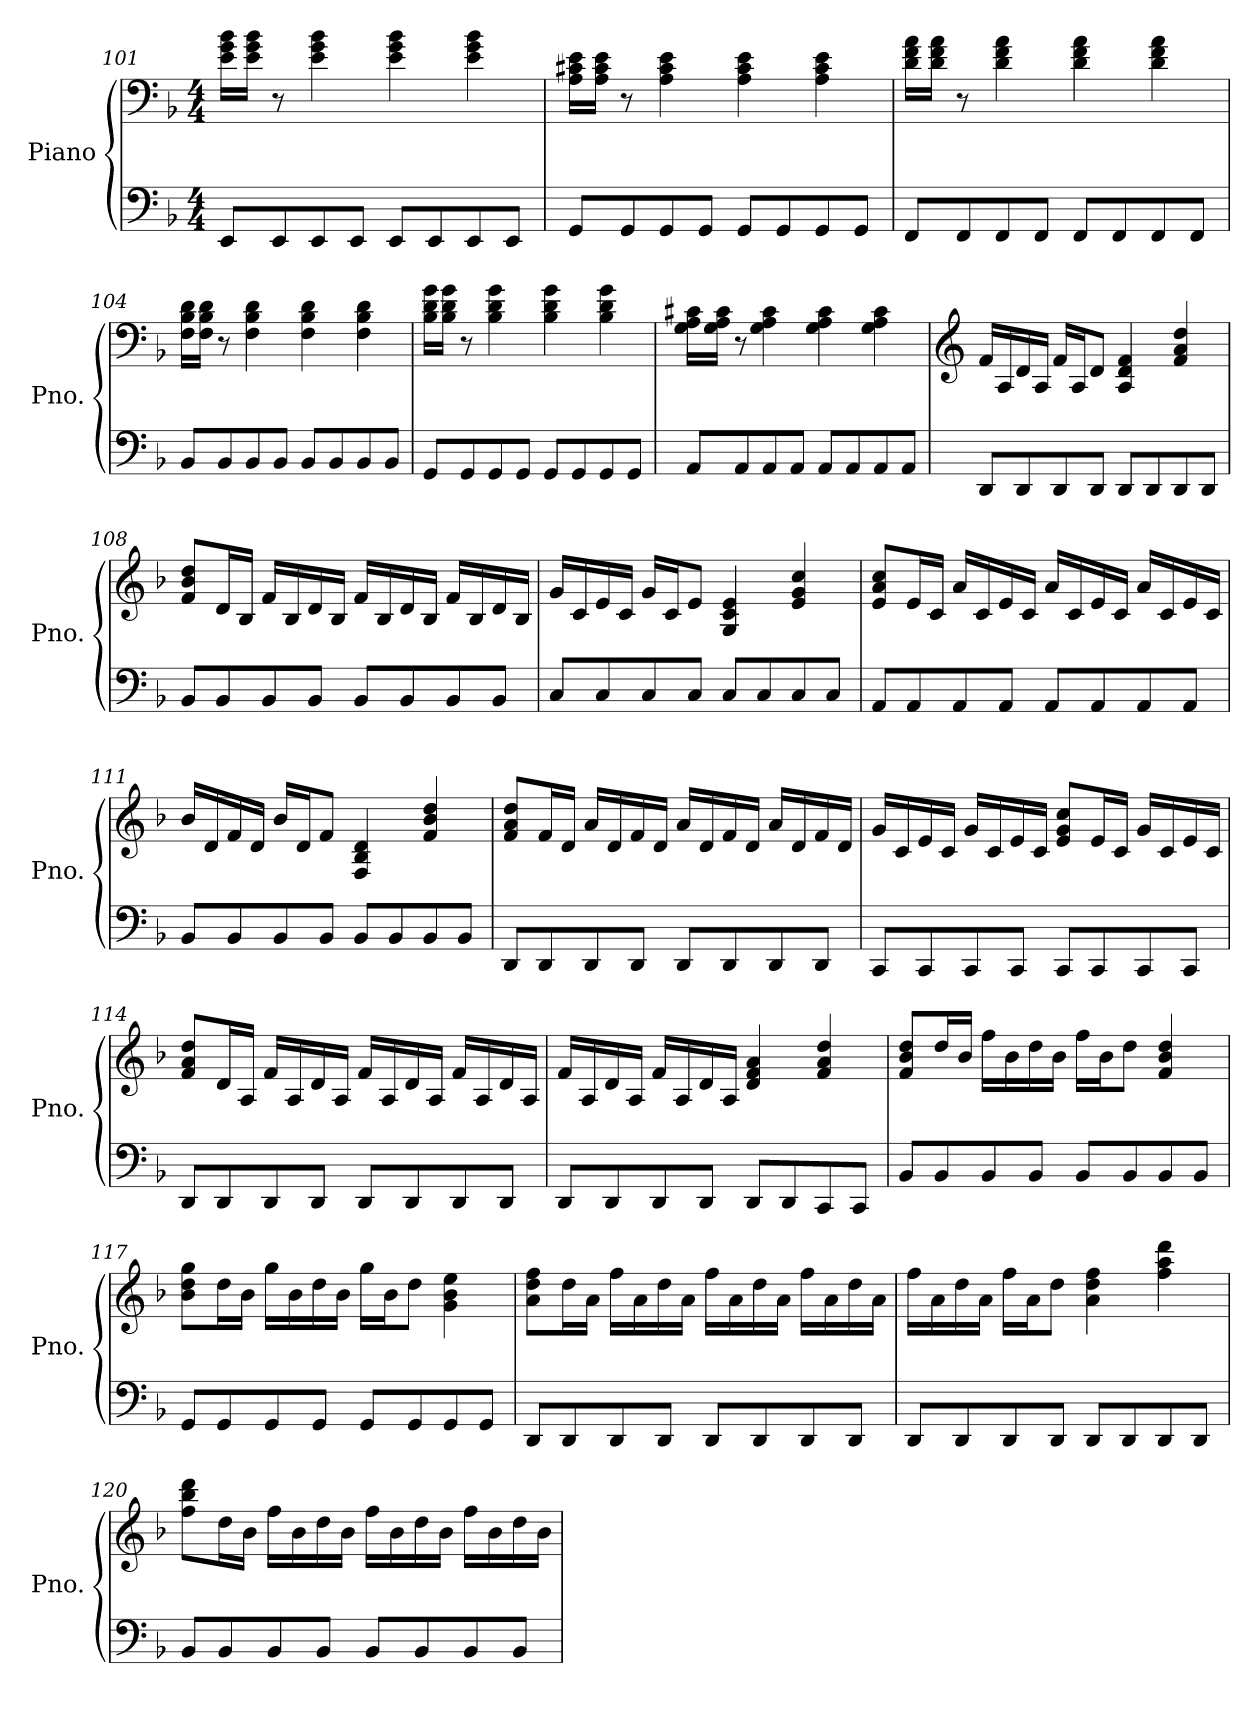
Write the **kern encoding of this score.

**kern	**kern
*part1	*part1
*staff2	*staff1
*I"Piano	*
*I'Pno.	*
*clefF4	*clefF4
*k[b-]	*k[b-]
*M4/4	*M4/4
=101	=101
8EE/L	16e\ 16g\ 16b-\LL
.	16e\ 16g\ 16b-\JJ
8EE/	8r
8EE/	4e\ 4g\ 4b-\
8EE/J	.
8EE/L	4e\ 4g\ 4b-\
8EE/	.
8EE/	4e\ 4g\ 4b-\
8EE/J	.
!!LO:PB:g=z
=102	=102
8GG/L	16A\ 16c#X\ 16e\LL
.	16A\ 16c#\ 16e\JJ
8GG/	8r
8GG/	4A\ 4c#\ 4e\
8GG/J	.
8GG/L	4A\ 4c#\ 4e\
8GG/	.
8GG/	4A\ 4c#\ 4e\
8GG/J	.
=103	=103
8FF/L	16d\ 16f\ 16a\LL
.	16d\ 16f\ 16a\JJ
8FF/	8r
8FF/	4d\ 4f\ 4a\
8FF/J	.
8FF/L	4d\ 4f\ 4a\
8FF/	.
8FF/	4d\ 4f\ 4a\
8FF/J	.
=104	=104
8BB-/L	16F\ 16B-\ 16d\LL
.	16F\ 16B-\ 16d\JJ
8BB-/	8r
8BB-/	4F\ 4B-\ 4d\
8BB-/J	.
8BB-/L	4F\ 4B-\ 4d\
8BB-/	.
8BB-/	4F\ 4B-\ 4d\
8BB-/J	.
=105	=105
8GG/L	16B-\ 16d\ 16g\LL
.	16B-\ 16d\ 16g\JJ
8GG/	8r
8GG/	4B-\ 4d\ 4g\
8GG/J	.
8GG/L	4B-\ 4d\ 4g\
8GG/	.
8GG/	4B-\ 4d\ 4g\
8GG/J	.
!!LO:LB:g=z
=106	=106
8AA/L	16G\ 16A\ 16c#X\LL
.	16G\ 16A\ 16c#\JJ
8AA/	8r
8AA/	4G\ 4A\ 4c#\
8AA/J	.
8AA/L	4G\ 4A\ 4c#\
8AA/	.
8AA/	4G\ 4A\ 4c#\
8AA/J	.
=107	=107
*	*clefG2
8DD/L	16f/LL
.	16A/
8DD/	16d/
.	16A/JJ
8DD/	16f/LL
.	16A/J
8DD/J	8d/J
8DD/L	4A/ 4d/ 4f/
8DD/	.
8DD/	4f/ 4a/ 4dd/
8DD/J	.
=108	=108
8BB-/L	8f/ 8b-/ 8dd/L
8BB-/	16d/L
.	16B-/JJ
8BB-/	16f/LL
.	16B-/
8BB-/J	16d/
.	16B-/JJ
8BB-/L	16f/LL
.	16B-/
8BB-/	16d/
.	16B-/JJ
8BB-/	16f/LL
.	16B-/
8BB-/J	16d/
.	16B-/JJ
!!LO:LB:g=z
=109	=109
8C/L	16g/LL
.	16c/
8C/	16e/
.	16c/JJ
8C/	16g/LL
.	16c/J
8C/J	8e/J
8C/L	4G/ 4c/ 4e/
8C/	.
8C/	4e/ 4g/ 4cc/
8C/J	.
=110	=110
8AA/L	8e/ 8a/ 8cc/L
8AA/	16e/L
.	16c/JJ
8AA/	16a/LL
.	16c/
8AA/J	16e/
.	16c/JJ
8AA/L	16a/LL
.	16c/
8AA/	16e/
.	16c/JJ
8AA/	16a/LL
.	16c/
8AA/J	16e/
.	16c/JJ
=111	=111
8BB-/L	16b-/LL
.	16d/
8BB-/	16f/
.	16d/JJ
8BB-/	16b-/LL
.	16d/J
8BB-/J	8f/J
8BB-/L	4F/ 4B-/ 4d/
8BB-/	.
8BB-/	4f/ 4b-/ 4dd/
8BB-/J	.
!!LO:LB:g=z
=112	=112
8DD/L	8f/ 8a/ 8dd/L
8DD/	16f/L
.	16d/JJ
8DD/	16a/LL
.	16d/
8DD/J	16f/
.	16d/JJ
8DD/L	16a/LL
.	16d/
8DD/	16f/
.	16d/JJ
8DD/	16a/LL
.	16d/
8DD/J	16f/
.	16d/JJ
=113	=113
8CC/L	16g/LL
.	16c/
8CC/	16e/
.	16c/JJ
8CC/	16g/LL
.	16c/
8CC/J	16e/
.	16c/JJ
8CC/L	8e/ 8g/ 8cc/L
8CC/	16e/L
.	16c/JJ
8CC/	16g/LL
.	16c/
8CC/J	16e/
.	16c/JJ
=114	=114
8DD/L	8f/ 8a/ 8dd/L
8DD/	16d/L
.	16A/JJ
8DD/	16f/LL
.	16A/
8DD/J	16d/
.	16A/JJ
8DD/L	16f/LL
.	16A/
8DD/	16d/
.	16A/JJ
8DD/	16f/LL
.	16A/
8DD/J	16d/
.	16A/JJ
!!LO:LB:g=z
=115	=115
8DD/L	16f/LL
.	16A/
8DD/	16d/
.	16A/JJ
8DD/	16f/LL
.	16A/
8DD/J	16d/
.	16A/JJ
8DD/L	4d/ 4f/ 4a/
8DD/	.
8CC/	4f/ 4a/ 4dd/
8CC/J	.
=116	=116
8BB-/L	8f/ 8b-/ 8dd/L
8BB-/	16dd/L
.	16b-/JJ
8BB-/	16ff\LL
.	16b-\
8BB-/J	16dd\
.	16b-\JJ
8BB-/L	16ff\LL
.	16b-\J
8BB-/	8dd\J
8BB-/	4f/ 4b-/ 4dd/
8BB-/J	.
=117	=117
8GG/L	8b-\ 8dd\ 8gg\L
8GG/	16dd\L
.	16b-\JJ
8GG/	16gg\LL
.	16b-\
8GG/J	16dd\
.	16b-\JJ
8GG/L	16gg\LL
.	16b-\J
8GG/	8dd\J
8GG/	4g\ 4b-\ 4ee\
8GG/J	.
!!LO:PB:g=z
=118	=118
8DD/L	8a\ 8dd\ 8ff\L
8DD/	16dd\L
.	16a\JJ
8DD/	16ff\LL
.	16a\
8DD/J	16dd\
.	16a\JJ
8DD/L	16ff\LL
.	16a\
8DD/	16dd\
.	16a\JJ
8DD/	16ff\LL
.	16a\
8DD/J	16dd\
.	16a\JJ
=119	=119
8DD/L	16ff\LL
.	16a\
8DD/	16dd\
.	16a\JJ
8DD/	16ff\LL
.	16a\J
8DD/J	8dd\J
8DD/L	4a\ 4dd\ 4ff\
8DD/	.
8DD/	4ff\ 4aa\ 4ddd\
8DD/J	.
=120	=120
8BB-/L	8ff\ 8bb-\ 8ddd\L
8BB-/	16dd\L
.	16b-\JJ
8BB-/	16ff\LL
.	16b-\
8BB-/J	16dd\
.	16b-\JJ
8BB-/L	16ff\LL
.	16b-\
8BB-/	16dd\
.	16b-\JJ
8BB-/	16ff\LL
.	16b-\
8BB-/J	16dd\
.	16b-\JJ
=	=
*-	*-
